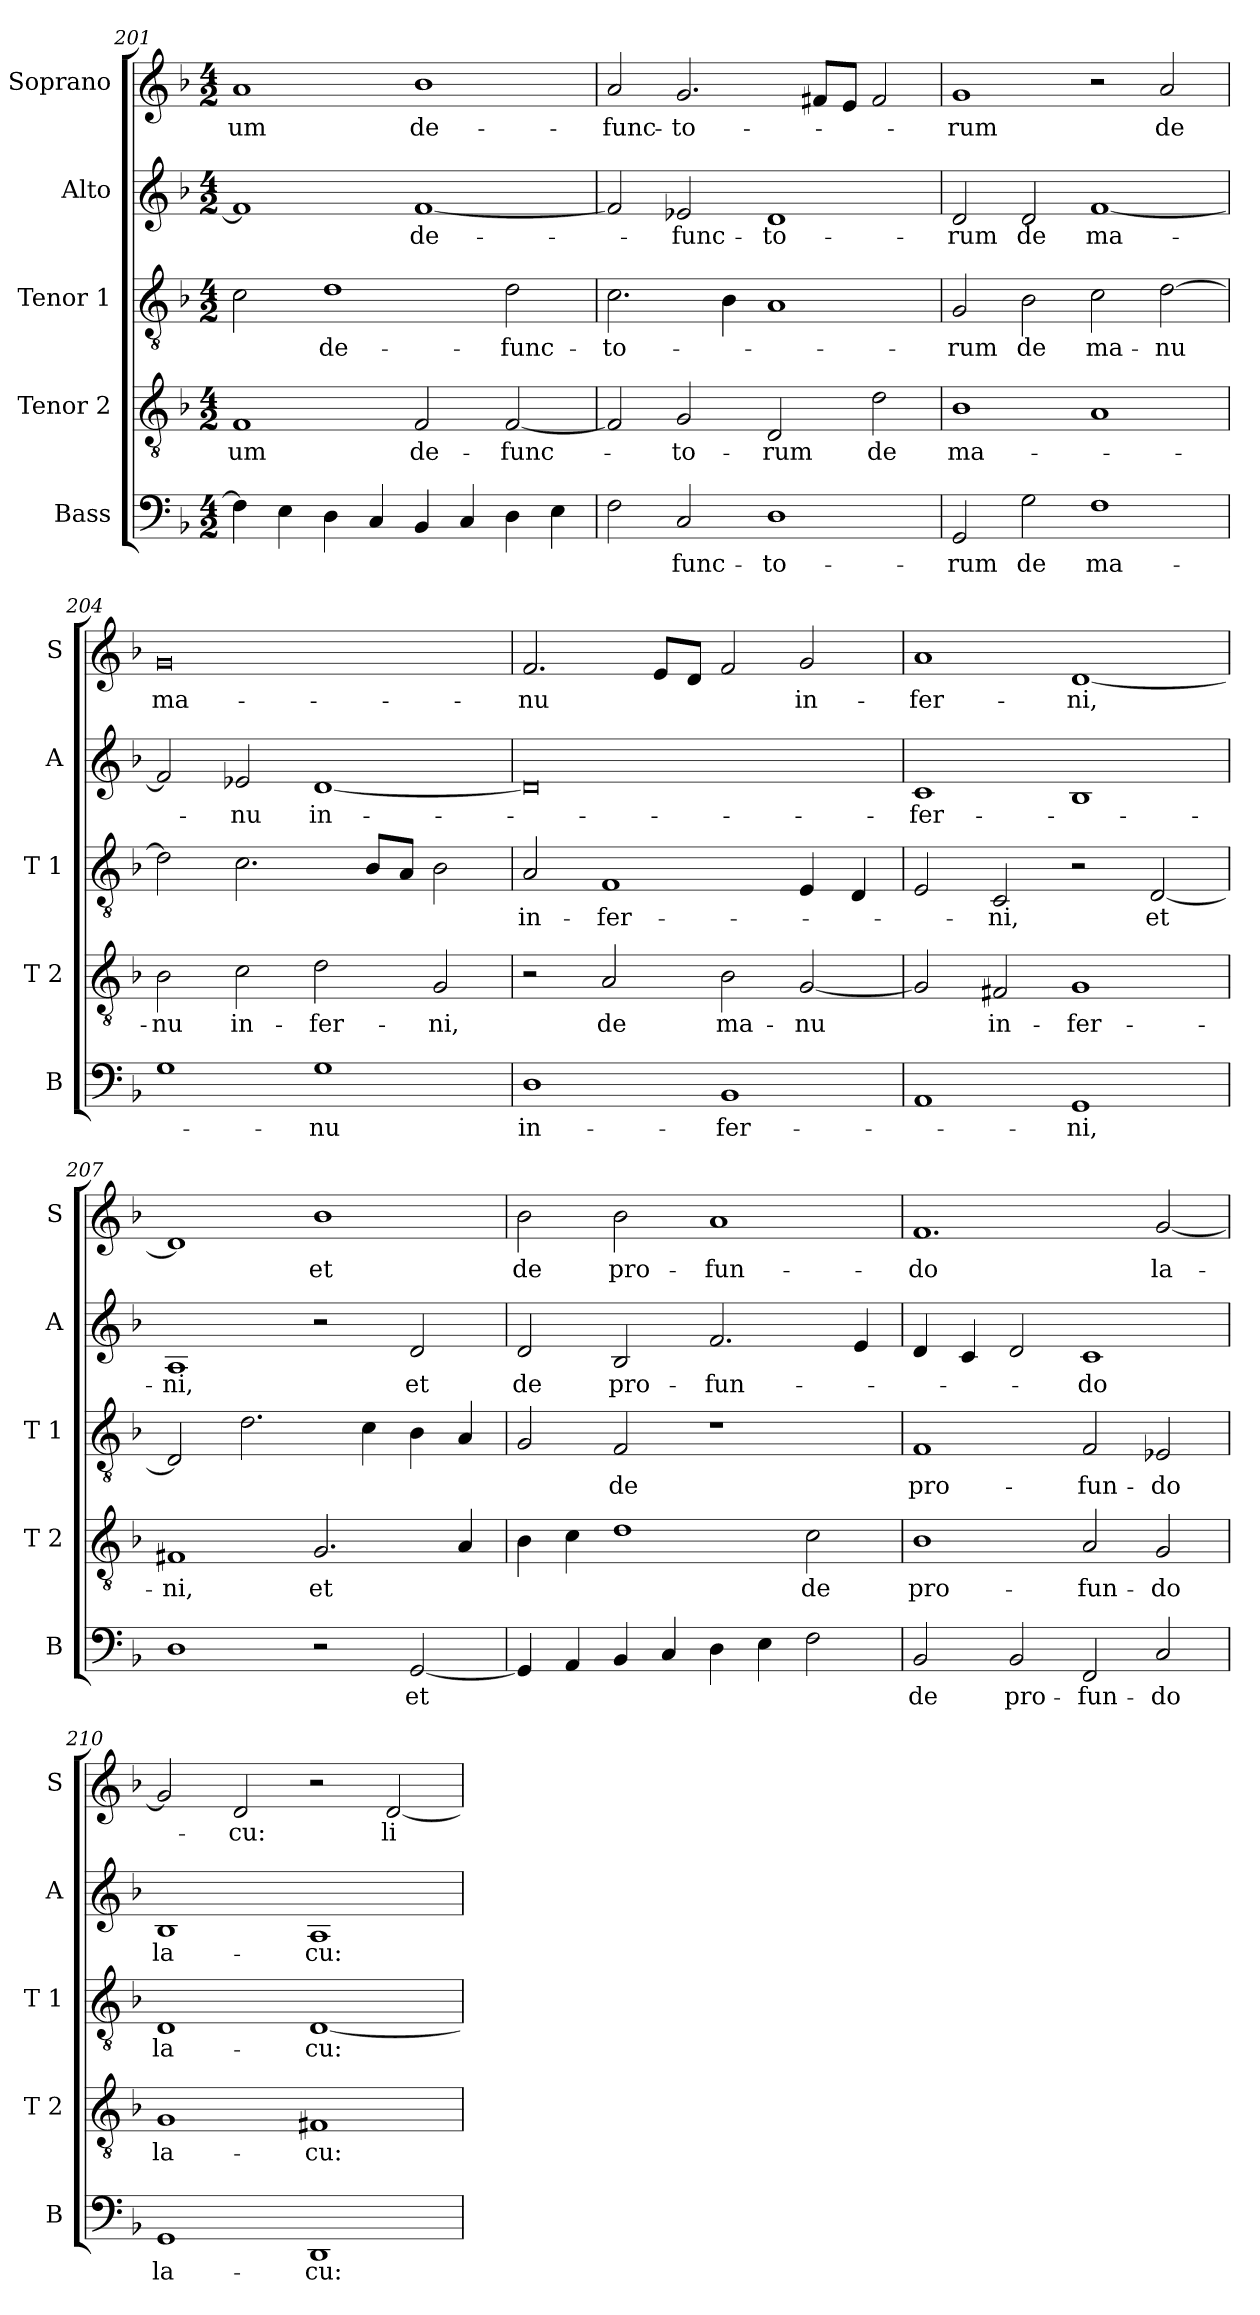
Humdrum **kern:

**kern	**text	**kern	**text	**kern	**text	**kern	**text	**kern	**text
*part5	*part5	*part4	*part4	*part3	*part3	*part2	*part2	*part1	*part1
*staff5	*staff5	*staff4	*staff4	*staff3	*staff3	*staff2	*staff2	*staff1	*staff1
*I"Bass	*	*I"Tenor 2	*	*I"Tenor 1	*	*I"Alto	*	*I"Soprano	*
*I'B	*	*I'T 2	*	*I'T 1	*	*I'A	*	*I'S	*
*clefF4	*	*clefGv2	*	*clefGv2	*	*clefG2	*	*clefG2	*
*k[b-]	*	*k[b-]	*	*k[b-]	*	*k[b-]	*	*k[b-]	*
*F:	*	*F:	*	*F:	*	*F:	*	*F:	*
*M4/2	*	*M4/2	*	*M4/2	*	*M4/2	*	*M4/2	*
=201	=201	=201	=201	=201	=201	=201	=201	=201	=201
!	!	!	!LO:LY:b:cj	!	!	!	!	!	!LO:LY:b:cj
4F\]	.	1F	-um	2c\	.	1f]	.	1a	-um
4E\	.	.	.	.	.	.	.	.	.
!	!	!	!	!	!LO:LY:b:cj	!	!	!	!
4D\	.	.	.	1d	de-	.	.	.	.
4C/	.	.	.	.	.	.	.	.	.
!	!	!	!LO:LY:b:cj	!	!	!	!LO:LY:b:cj	!	!LO:LY:b:cj
4BB-/	.	2F/	de-	.	.	[<1f	de-	1b-	de-
4C/	.	.	.	.	.	.	.	.	.
!	!	!	!LO:LY:b:cj	!	!LO:LY:b:cj	!	!	!	!
4D\	.	[<2F/	-func-	2d\	-func-	.	.	.	.
4E\	.	.	.	.	.	.	.	.	.
=202	=202	=202	=202	=202	=202	=202	=202	=202	=202
!	!	!	!	!	!LO:LY:b:cj	!	!	!	!LO:LY:b:cj
2F\	.	2F/]	.	2.c\	-to-	2f/]	.	2a/	-func-
!	!LO:LY:b:cj	!	!LO:LY:b:cj	!	!	!	!LO:LY:b:cj	!	!LO:LY:b:cj
2C/	-func-	2G/	-to-	.	.	2e-X/	-func-	2.g/	-to-
.	.	.	.	4B-\	.	.	.	.	.
!	!LO:LY:b:cj	!	!LO:LY:b:cj	!	!	!	!LO:LY:b:cj	!	!
1D	-to-	2D/	-rum	1A	.	1d	-to-	.	.
.	.	.	.	.	.	.	.	8f#X/L	.
.	.	.	.	.	.	.	.	8e/J	.
!	!	!	!LO:LY:b:cj	!	!	!	!	!	!
.	.	2d\	de	.	.	.	.	2f#/	.
=203	=203	=203	=203	=203	=203	=203	=203	=203	=203
!	!LO:LY:b:cj	!	!LO:LY:b:cj	!	!LO:LY:b:cj	!	!LO:LY:b:cj	!	!LO:LY:b:cj
2GG/	-rum	1B-	ma-	2G/	-rum	2d/	-rum	1g	-rum
!	!LO:LY:b:cj	!	!	!	!LO:LY:b:cj	!	!LO:LY:b:cj	!	!
2G\	de	.	.	2B-\	de	2d/	de	.	.
!	!LO:LY:b:cj	!	!	!	!LO:LY:b:cj	!	!LO:LY:b:cj	!	!
1F	ma-	1A	.	2c\	ma-	[<1f	ma-	2r	.
!	!	!	!	!	!LO:LY:b:cj	!	!	!	!LO:LY:b:cj
.	.	.	.	[>2d\	-nu	.	.	2a/	de
=204	=204	=204	=204	=204	=204	=204	=204	=204	=204
!	!	!	!LO:LY:b:cj	!	!	!	!	!	!LO:LY:b:rj
1G	.	2B-\	-nu	2d\]	.	2f/]	.	0g	ma-
!	!	!	!LO:LY:b:cj	!	!	!	!LO:LY:b:cj	!	!
.	.	2c\	in-	2.c\	.	2e-X/	-nu	.	.
!	!LO:LY:b:cj	!	!LO:LY:b:cj	!	!	!	!LO:LY:b:cj	!	!
1G	-nu	2d\	-fer-	.	.	[>1d	in-	.	.
.	.	.	.	8B-/L	.	.	.	.	.
.	.	.	.	8A/J	.	.	.	.	.
!	!	!	!LO:LY:b:cj	!	!	!	!	!	!
.	.	2G/	-ni,	2B-\	.	.	.	.	.
!!LO:LB:g=z
=205	=205	=205	=205	=205	=205	=205	=205	=205	=205
!	!LO:LY:b:cj	!	!	!	!LO:LY:b:cj	!	!	!	!LO:LY:b:cj
1D	in-	2r	.	2A/	in-	0d]	.	2.f/	-nu
!	!	!	!LO:LY:b:cj	!	!LO:LY:b:cj	!	!	!	!
.	.	2A/	de	1F	-fer-	.	.	.	.
.	.	.	.	.	.	.	.	8e/L	.
.	.	.	.	.	.	.	.	8d/J	.
!	!LO:LY:b:cj	!	!LO:LY:b:cj	!	!	!	!	!	!
1BB-	-fer-	2B-\	ma-	.	.	.	.	2f/	.
!	!	!	!LO:LY:b:cj	!	!	!	!	!	!LO:LY:b:cj
.	.	[<2G/	-nu	4E/	.	.	.	2g/	in-
.	.	.	.	4D/	.	.	.	.	.
=206	=206	=206	=206	=206	=206	=206	=206	=206	=206
!	!	!	!	!	!	!	!LO:LY:b:cj	!	!LO:LY:b:cj
1AA	.	2G/]	.	2E/	.	1c	-fer-	1a	-fer-
!	!	!	!LO:LY:b:cj	!	!LO:LY:b:cj	!	!	!	!
.	.	2F#X/	in-	2C/	-ni,	.	.	.	.
!	!LO:LY:b:cj	!	!LO:LY:b:cj	!	!	!	!	!	!LO:LY:b:cj
1GG	-ni,	1G	-fer-	2r	.	1B-	.	[<1d	-ni,
!	!	!	!	!	!LO:LY:b:cj	!	!	!	!
.	.	.	.	[<2D/	et	.	.	.	.
=207	=207	=207	=207	=207	=207	=207	=207	=207	=207
!	!	!	!LO:LY:b:cj	!	!	!	!LO:LY:b:cj	!	!
1D	.	1F#X	-ni,	2D/]	.	1A	-ni,	1d]	.
.	.	.	.	2.d\	.	.	.	.	.
!	!	!	!LO:LY:b:cj	!	!	!	!	!	!LO:LY:b:cj
2r	.	2.G/	et	.	.	2r	.	1b-	et
.	.	.	.	4c\	.	.	.	.	.
!	!LO:LY:b:cj	!	!	!	!	!	!LO:LY:b:cj	!	!
[<2GG/	et	.	.	4B-\	.	2d/	et	.	.
.	.	4A/	.	4A/	.	.	.	.	.
=208	=208	=208	=208	=208	=208	=208	=208	=208	=208
!	!	!	!	!	!	!	!LO:LY:b:cj	!	!LO:LY:b:cj
4GG/]	.	4B-\	.	2G/	.	2d/	de	2b-\	de
4AA/	.	4c\	.	.	.	.	.	.	.
!	!	!	!	!	!LO:LY:b:cj	!	!LO:LY:b:cj	!	!LO:LY:b:cj
4BB-/	.	1d	.	2F/	de	2B-/	pro-	2b-\	pro-
4C/	.	.	.	.	.	.	.	.	.
!	!	!	!	!	!	!	!LO:LY:b:cj	!	!LO:LY:b:cj
4D\	.	.	.	1r	.	2.f/	-fun-	1a	-fun-
4E\	.	.	.	.	.	.	.	.	.
!	!	!	!LO:LY:b:cj	!	!	!	!	!	!
2F\	.	2c\	de	.	.	.	.	.	.
.	.	.	.	.	.	4e/	.	.	.
=209	=209	=209	=209	=209	=209	=209	=209	=209	=209
!	!LO:LY:b:cj	!	!LO:LY:b:cj	!	!LO:LY:b:cj	!	!	!	!LO:LY:b:cj
2BB-/	de	1B-	pro-	1F	pro-	4d/	.	1.f	-do
.	.	.	.	.	.	4c/	.	.	.
!	!LO:LY:b:cj	!	!	!	!	!	!	!	!
2BB-/	pro-	.	.	.	.	2d/	.	.	.
!	!LO:LY:b:cj	!	!LO:LY:b:cj	!	!LO:LY:b:cj	!	!LO:LY:b:cj	!	!
2FF/	-fun-	2A/	-fun-	2F/	-fun-	1c	-do	.	.
!	!LO:LY:b:cj	!	!LO:LY:b:cj	!	!LO:LY:b:cj	!	!	!	!LO:LY:b:cj
2C/	-do	2G/	-do	2E-X/	-do	.	.	[>2g/	la-
!!LO:PB:g=z
=210	=210	=210	=210	=210	=210	=210	=210	=210	=210
!	!LO:LY:b:cj	!	!LO:LY:b:cj	!	!LO:LY:b:cj	!	!LO:LY:b:cj	!	!
1GG	la-	1G	la-	1D	la-	1B-	la-	2g/]	.
!	!	!	!	!	!	!	!	!	!LO:LY:b:cj
.	.	.	.	.	.	.	.	2d/	-cu:
!	!LO:LY:b:cj	!	!LO:LY:b:cj	!	!LO:LY:b:cj	!	!LO:LY:b:cj	!	!
1DD	-cu:	1F#X	-cu:	[<1D	-cu:	1A	-cu:	2r	.
!	!	!	!	!	!	!	!	!	!LO:LY:b:cj
.	.	.	.	.	.	.	.	[<2d/	li-
=	=	=	=	=	=	=	=	=	=
*-	*-	*-	*-	*-	*-	*-	*-	*-	*-
